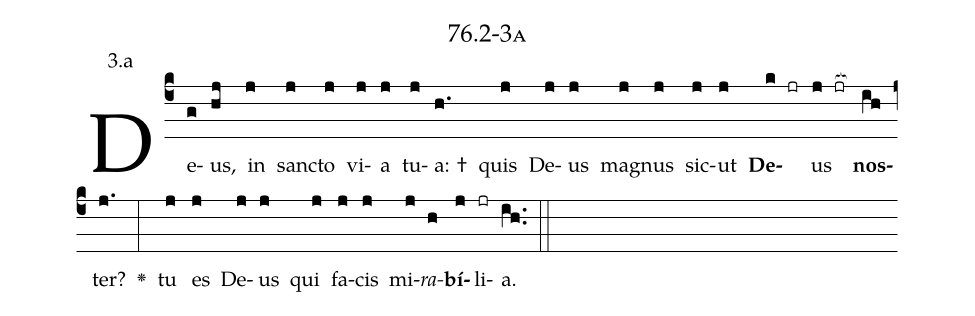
name: 76.2-3a;
annotation: 3.a;
%%
(c4)De(g)us,(hj) in(j) sanc(j)to(j) vi(j)a(j) tu(j)a: †(h.) quis(j) De(j)us(j) ma(j)gnus(j) sic(j)ut(j) <b>De</b>(k jr)us(j jr[ocb:1{]) <b>nos</b>(ih[ocb:0}])ter?(j.) <v>\greheightstar</v>(:) tu(j) es(j) De(j)us(j) qui(j) fa(j)cis(j) mi(j)<i>ra</i>(h)<b>bí</b>(j)li(jr)a.(ih..) (::)


%E(j) u(j) o(j) u(h) a(j) e.(ih..) (::)
